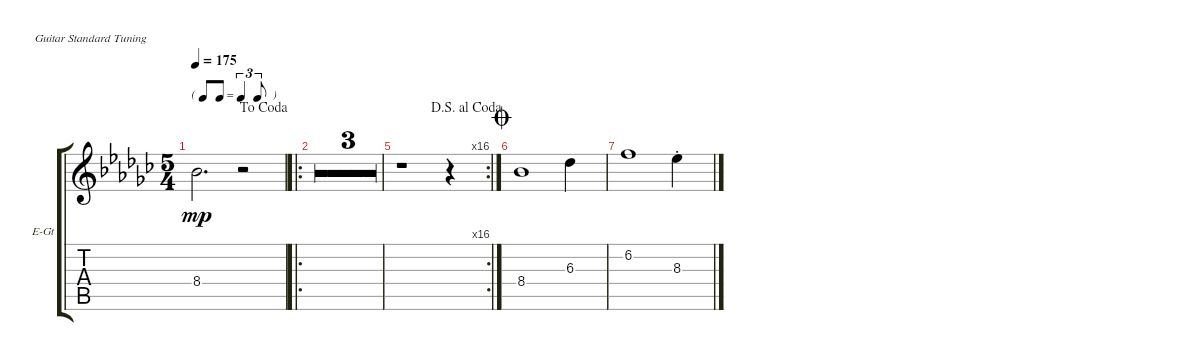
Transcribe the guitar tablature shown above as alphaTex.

\defaultSystemsLayout 4
\bracketExtendMode groupsimilarinstruments
\firstSystemTrackNameOrientation horizontal
\otherSystemsTrackNameOrientation horizontal
\track ("Electric Guitar" "E-Gt") {multiBarRest instrument electricguitarclean}
\staff {score tabs}
\tuning (E4 B3 G3 D3 A2 E2)
\ts (5 4)
\tf triplet8th
\jump dacoda
\tempo 175
\clef g2
\ks ebminor
8.4.2{d dy mp} r.2 |
\ro
r.1{txt "Solo Section"} r.4 |
\scale
0.312821 r.1 r.4 |
r.1 r.4 |
\rc 16
\jump dalsegnoalcoda
r.1 r.4 |
\jump coda
8.4.1 6.3.4 |
6.2.1 8.3{st}.4
